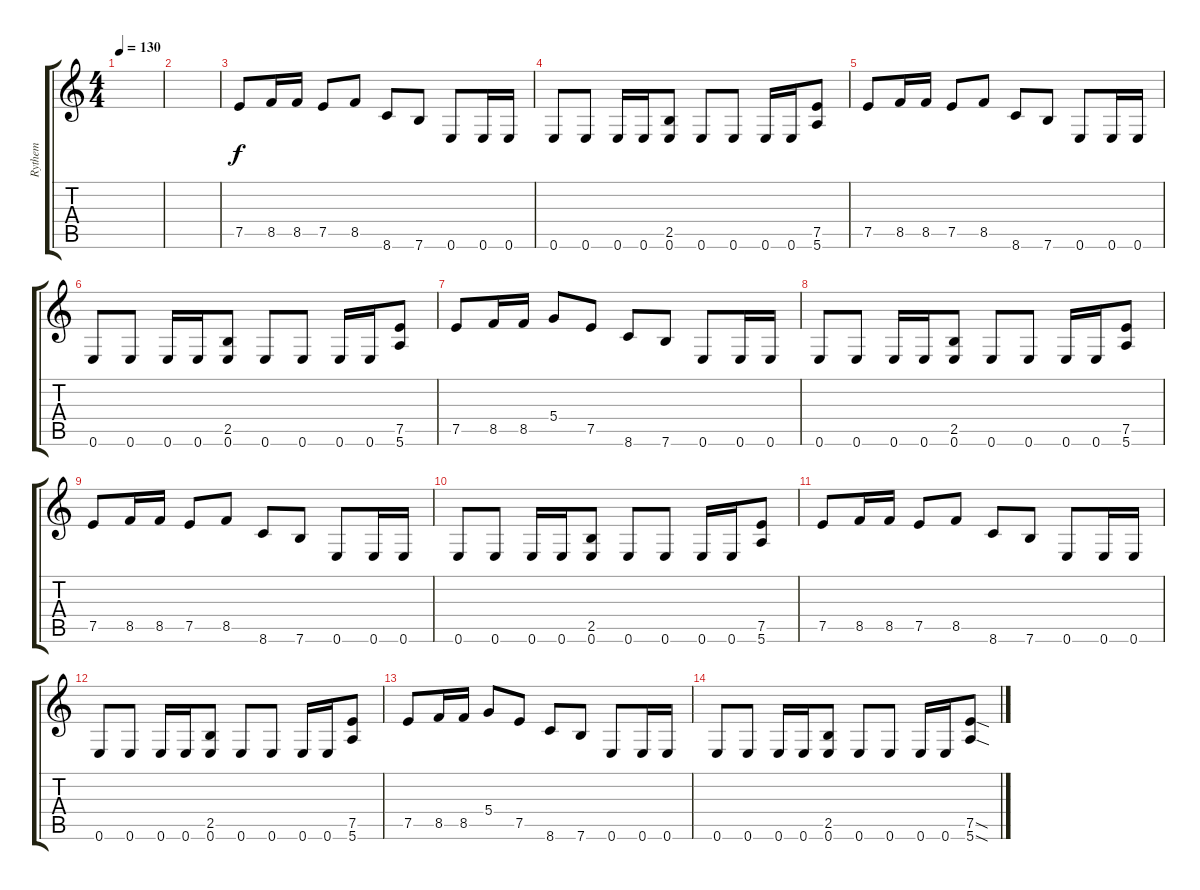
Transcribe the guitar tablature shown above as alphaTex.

\track ("Rythem" "Rythem") {instrument distortionguitar}
\staff {score tabs}
\tuning (E4 B3 G3 D3 A2 E2) {hide}
\ts (4 4)
\tempo 130
\clef g2
\ks c
|
|
7.5.8 8.5.16 8.5.16 7.5.8 8.5.8 8.6.8 7.6.8 0.6.8 0.6.16 0.6.16 |
0.6.8 0.6.8 0.6.16 0.6.16 (2.5 0.6).8 0.6.8 0.6.8 0.6.16 0.6.16 (7.5 5.6).8 |
7.5.8 8.5.16 8.5.16 7.5.8 8.5.8 8.6.8 7.6.8 0.6.8 0.6.16 0.6.16 |
0.6.8 0.6.8 0.6.16 0.6.16 (2.5 0.6).8 0.6.8 0.6.8 0.6.16 0.6.16 (7.5 5.6).8 |
7.5.8 8.5.16 8.5.16 5.4.8 7.5.8 8.6.8 7.6.8 0.6.8 0.6.16 0.6.16 |
0.6.8 0.6.8 0.6.16 0.6.16 (2.5 0.6).8 0.6.8 0.6.8 0.6.16 0.6.16 (7.5 5.6).8 |
7.5.8 8.5.16 8.5.16 7.5.8 8.5.8 8.6.8 7.6.8 0.6.8 0.6.16 0.6.16 |
0.6.8 0.6.8 0.6.16 0.6.16 (2.5 0.6).8 0.6.8 0.6.8 0.6.16 0.6.16 (7.5 5.6).8 |
7.5.8 8.5.16 8.5.16 7.5.8 8.5.8 8.6.8 7.6.8 0.6.8 0.6.16 0.6.16 |
0.6.8 0.6.8 0.6.16 0.6.16 (2.5 0.6).8 0.6.8 0.6.8 0.6.16 0.6.16 (7.5 5.6).8 |
7.5.8 8.5.16 8.5.16 5.4.8 7.5.8 8.6.8 7.6.8 0.6.8 0.6.16 0.6.16 |
0.6.8 0.6.8 0.6.16 0.6.16 (2.5 0.6).8 0.6.8 0.6.8 0.6.16 0.6.16 (7.5{sod} 5.6{sod}).8
